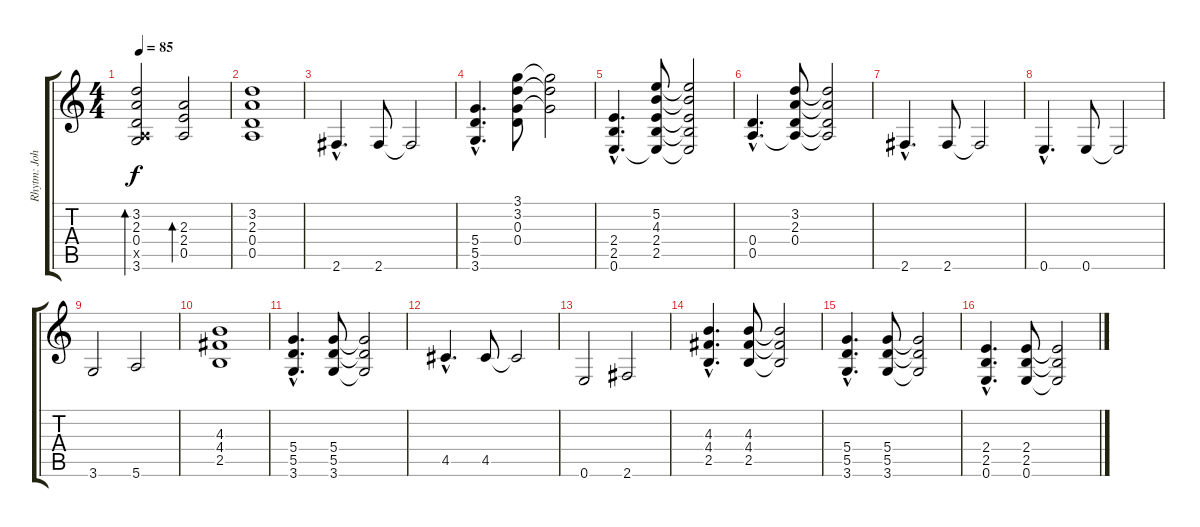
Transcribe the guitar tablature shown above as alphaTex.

\track ("Rhytm: John Petrucci" "Rhytm: Joh") {instrument distortionguitar}
\staff {score tabs}
\tuning (E4 B3 G3 D3 A2 E2) {hide}
\ts (4 4)
\tempo 85
\clef g2
\ks c
(3.2 2.3 0.4 0.5{x} 3.6).2{bd 240 dy f} (2.3 2.4 0.5).2{bd 240} |
(3.2 2.3 0.4 0.5).1{instrument distortionguitar} |
2.6{hac}.4{d} 2.6.8 2.6{t}.2 |
(5.4{hac} 5.5{hac} 3.6{hac}).4{d} (3.1 3.2 0.3 0.4).8 (3.1{t} 3.2{t} 0.3{t}).2 |
(2.4{hac} 2.5{hac} 0.6{hac}).4{d} (5.2 4.3 2.4 2.5 0.6{t}).8 (5.2{t} 4.3{t} 2.4{t} 2.5{t} 0.6{t}).2 |
(0.4{hac} 0.5{hac}).4{d} (3.2 2.3 0.4 0.5{t}).8 (3.2{t} 2.3{t} 0.4{t} 0.5{t}).2 |
2.6{hac}.4{d} 2.6.8 2.6{t}.2 |
0.6{hac}.4{d} 0.6.8 0.6{t}.2 |
3.6.2 5.6.2 |
(4.3 4.4 2.5).1 |
(5.4{hac} 5.5{hac} 3.6{hac}).4{d} (5.4 5.5 3.6).8 (5.4{t} 5.5{t} 3.6{t}).2 |
4.5{hac}.4{d} 4.5.8 4.5{t}.2 |
0.6.2 2.6.2 |
(4.3{hac} 4.4{hac} 2.5{hac}).4{d} (4.3 4.4 2.5).8 (4.3{t} 4.4{t} 2.5{t}).2 |
(5.4{hac} 5.5{hac} 3.6{hac}).4{d} (5.4 5.5 3.6).8 (5.4{t} 5.5{t} 3.6{t}).2 |
(2.4{hac} 2.5{hac} 0.6{hac}).4{d} (2.4 2.5 0.6).8 (2.4{t} 2.5{t} 0.6{t}).2
